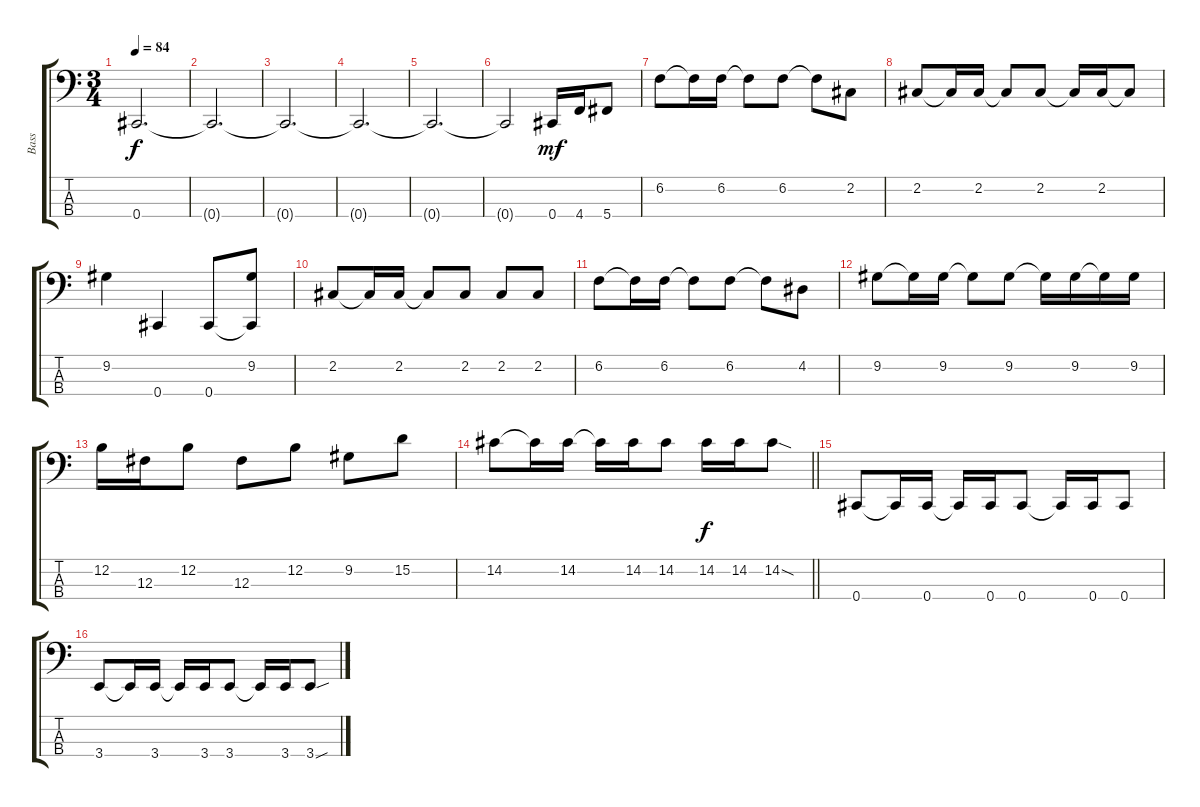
\track ("Bass" "Bass") {instrument electricbassfinger}
\staff {score tabs}
\tuning (E2 B1 Gb1 Db1) {hide}
\ts (3 4)
\tempo 84
\clef f4
\ks c
0.4{t}.2{d dy f} |
0.4{t}.2{d} |
0.4{t}.2{d} |
0.4{t}.2{d} |
0.4{t}.2{d} |
0.4{t}.2 0.4.16{dy mf} 4.4.16 5.4.8 |
6.2.8 6.2{t}.16 6.2.16 6.2{t}.8 6.2.8 6.2{t}.8 2.2.8 |
2.2.8 2.2{t}.16 2.2.16 2.2{t}.8 2.2.8 2.2{t}.16 2.2.16 2.2{t}.8 |
9.2.4 0.4.4 0.4.8 (9.2 0.4{t}).8 |
2.2.8 2.2{t}.16 2.2.16 2.2{t}.8 2.2.8 2.2.8 2.2.8 |
6.2.8 6.2{t}.16 6.2.16 6.2{t}.8 6.2.8 6.2{t}.8 4.2.8 |
9.2.8 9.2{t}.16 9.2.16 9.2{t}.8 9.2.8 9.2{t}.16 9.2.16 9.2{t}.16 9.2.16 |
12.2.16 12.3.16 12.2.8 12.3.8 12.2.8 9.2.8 15.2.8 |
\barLineRight lightlight
14.2.8 14.2{t}.16 14.2.16 14.2{t}.16 14.2.16 14.2.8 14.2.16{dy f} 14.2.16 14.2{sod}.8 |
\section ("" "")
0.4.8 0.4{t}.16 0.4.16 0.4{t}.16 0.4.16 0.4.8 0.4{t}.16 0.4.16 0.4.8 |
3.4.8 3.4{t}.16 3.4.16 3.4{t}.16 3.4.16 3.4.8 3.4{t}.16 3.4.16 3.4{sou}.8
